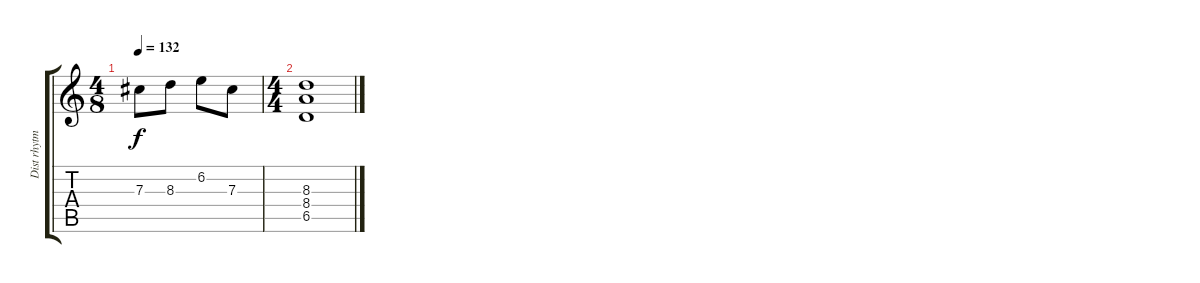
\track ("Dist rhytm" "Dist rhytm") {instrument distortionguitar}
\staff {score tabs}
\tuning (Eb4 Bb3 Gb3 Db3 Ab2 Eb2) {hide}
\ts (4 8)
\tempo 132
\clef g2
\ks c
7.3.8{dy f} 8.3.8 6.2.8 7.3.8 |
\ts (4 4)
(8.3 8.4 6.5).1
